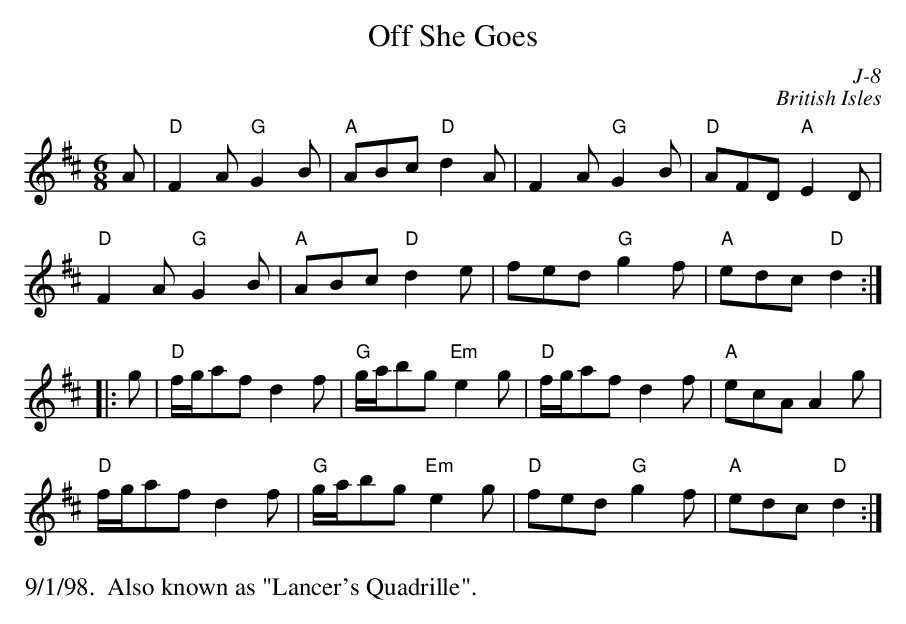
X:1
T: Off She Goes
C: J-8
C: British Isles
M: 6/8
K: D
A| "D"F2A "G"G2B| "A"ABc "D"d2A| F2A "G"G2B| "D"AFD "A"E2D|
   "D"F2A "G"G2B| "A"ABc "D"d2e| fed "G"g2f| "A"edc "D"d2 :|
|:\
g| "D"f/g/af d2f| "G"g/a/bg "Em"e2g| "D"f/g/af d2f| "A"ecA A2g|
   "D"f/g/af d2f| "G"g/a/bg "Em"e2g| "D"fed "G"g2f| "A"edc "D"d2 :|
